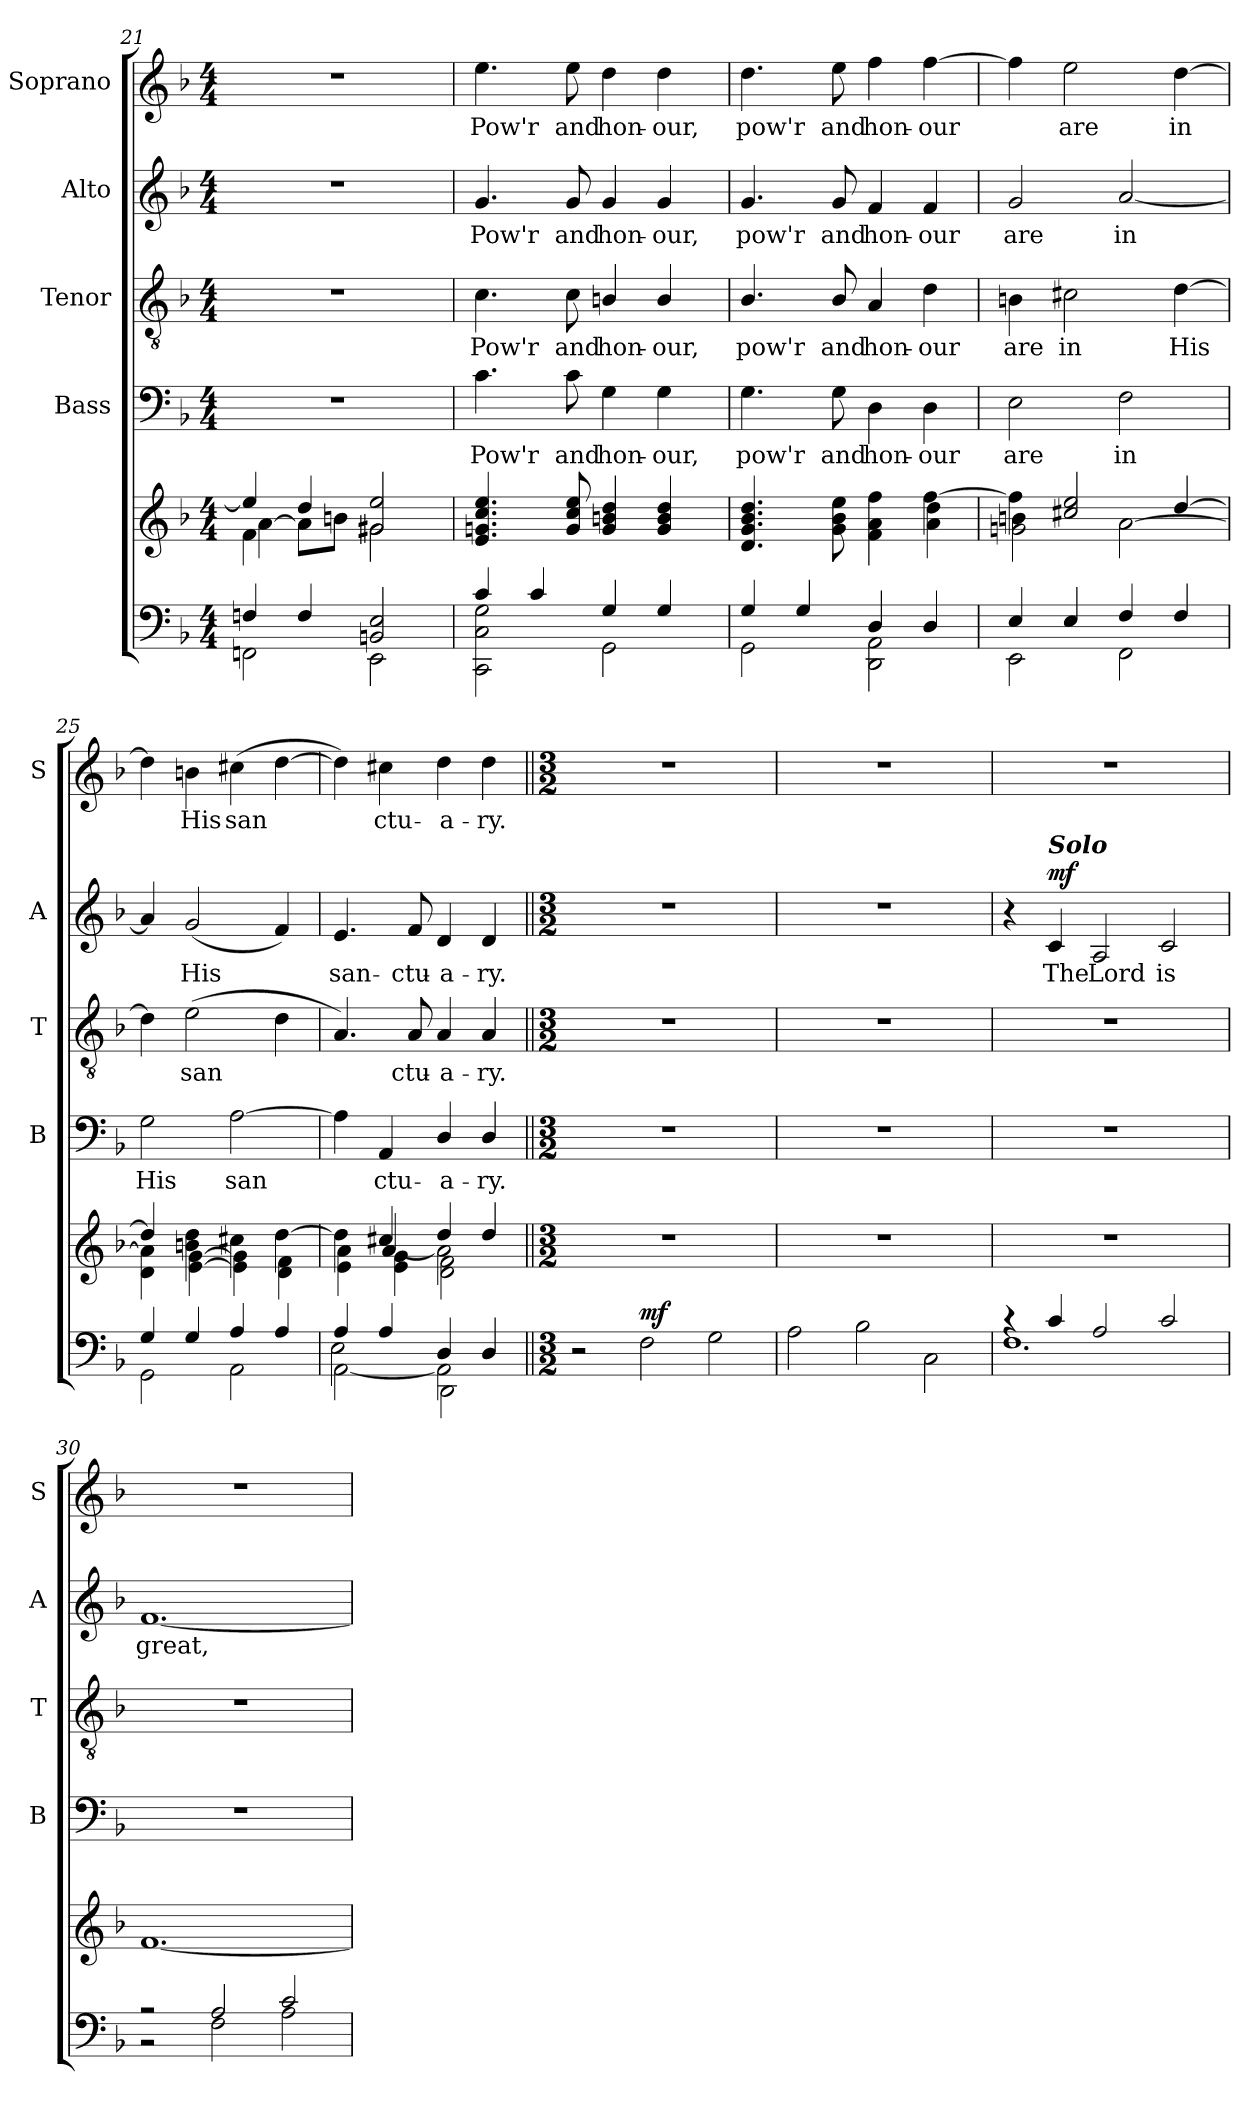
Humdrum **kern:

**kern	**dynam	**kern	**kern	**text	**kern	**text	**kern	**text	**dynam	**kern	**text
*part6	*part6	*part5	*part4	*part4	*part3	*part3	*part2	*part2	*part2	*part1	*part1
*staff6	*staff6	*staff5	*staff4	*staff4	*staff3	*staff3	*staff2	*staff2	*staff2	*staff1	*staff1
*	*	*	*I"Bass	*	*I"Tenor	*	*I"Alto	*	*	*I"Soprano	*
*	*	*	*I'B	*	*I'T	*	*I'A	*	*	*I'S	*
*clefF4	*	*clefG2	*clefF4	*	*clefGv2	*	*clefG2	*	*	*clefG2	*
*k[b-]	*	*k[b-]	*k[b-]	*	*k[b-]	*	*k[b-]	*	*	*k[b-]	*
*F:	*	*F:	*F:	*	*F:	*	*F:	*	*	*F:	*
*M4/4	*	*M4/4	*M4/4	*	*M4/4	*	*M4/4	*	*	*M4/4	*
=21	=21	=21	=21	=21	=21	=21	=21	=21	=21	=21	=21
*^	*	*^	*	*	*	*	*	*	*	*	*
*	*^	*	*	*^	*	*	*	*	*	*	*	*	*
4Fni/	1ryy	2FFni\	.	4ee/]	4f\	[4a\	1r	.	1r	.	1r	.	.	1r	.
4F/	.	.	.	4dd/	4ryy	8a\L]	.	.	.	.	.	.	.	.	.
.	.	.	.	.	.	8bn\J	.	.	.	.	.	.	.	.	.
2BBn/ 2E/	.	2EE\	.	2g#X/ 2ee/	2ryy	2g#X\	.	.	.	.	.	.	.	.	.
=22	=22	=22	=22	=22	=22	=22	=22	=22	=22	=22	=22	=22	=22	=22	=22
!	!	!	!	!	!	!	!	!LO:LY:b	!	!LO:LY:b	!	!LO:LY:b	!	!	!LO:LY:b
4c/	1ryy	2CC\ 2C\ 2G\	.	4.e/ 4.gni/ 4.cc/ 4.ee/	1ryy	4.ryy	4.c\	Pow'r	4.c\	Pow'r	4.g/	Pow'r	.	4.ee\	Pow'r
4c/	.	.	.	.	.	.	.	.	.	.	.	.	.	.	.
!	!	!	!	!	!	!	!	!LO:LY:b	!	!LO:LY:b	!	!LO:LY:b	!	!	!LO:LY:b
.	.	.	.	8g/ 8cc/ 8ee/	.	2ryy	8c\	and	8c\	and	8g/	and	.	8ee\	and
!	!	!	!	!	!	!	!	!LO:LY:b	!	!LO:LY:b	!	!LO:LY:b	!	!	!LO:LY:b
4G/	.	2GG\	.	4g/ 4bn/ 4dd/	.	.	4G\	hon-	4Bn/	hon-	4g/	hon-	.	4dd\	hon-
!	!	!	!	!	!	!	!	!LO:LY:b	!	!LO:LY:b	!	!LO:LY:b	!	!	!LO:LY:b
4G/	.	.	.	4g/ 4b/ 4dd/	.	.	4G\	-our,	4B/	-our,	4g/	-our,	.	4dd\	-our,
.	.	.	.	.	.	8ryy	.	.	.	.	.	.	.	.	.
=23	=23	=23	=23	=23	=23	=23	=23	=23	=23	=23	=23	=23	=23	=23	=23
!	!	!	!	!	!	!	!	!LO:LY:b	!	!LO:LY:b	!	!LO:LY:b	!	!	!LO:LY:b
4G/	1ryy	2GG\	.	4.d/ 4.g/ 4.b-i/ 4.dd/	1ryy	4.ryy	4.G\	pow'r	4.B-i/	pow'r	4.g/	pow'r	.	4.dd\	pow'r
4G/	.	.	.	.	.	.	.	.	.	.	.	.	.	.	.
!	!	!	!	!	!	!	!	!LO:LY:b	!	!LO:LY:b	!	!LO:LY:b	!	!	!LO:LY:b
.	.	.	.	8ryy	.	8g\ 8b-\ 8ee\	8G\	and	8B-/	and	8g/	and	.	8ee\	and
!	!	!	!	!	!	!	!	!LO:LY:b	!	!LO:LY:b	!	!LO:LY:b	!	!	!LO:LY:b
4D/	.	2DD\ 2AA\	.	4ryy	.	4f\ 4a\ 4ff\	4D\	hon-	4A/	hon-	4f/	hon-	.	4ff\	hon-
!	!	!	!	!	!	!	!	!LO:LY:b	!	!LO:LY:b	!	!LO:LY:b	!	!	!LO:LY:b
4D/	.	.	.	[<4ff\	.	4a\ 4dd\	4D\	-our	4d\	-our	4f/	-our	.	[4ff\	-our
=24	=24	=24	=24	=24	=24	=24	=24	=24	=24	=24	=24	=24	=24	=24	=24
!	!	!	!	!	!	!	!	!LO:LY:b	!	!LO:LY:b	!	!LO:LY:b	!	!	!
4E/	1ryy	2EE\	.	4ff\]	4bn\	2gni\	2E\	are	4Bn\	are	2g/	are	.	4ff\]	.
!	!	!	!	!	!	!	!	!	!	!LO:LY:b	!	!	!	!	!LO:LY:b
4E/	.	.	.	2cc#X/ 2ee/	4ryy	.	.	.	2c#X\	in	.	.	.	2ee\	are
!	!	!	!	!	!	!	!	!LO:LY:b	!	!	!	!LO:LY:b	!	!	!
4F/	.	2FF\	.	.	2ryy	[2a\	2F\	in	.	.	[2a/	in	.	.	.
!	!	!	!	!	!	!	!	!	!	!LO:LY:b	!	!	!	!	!LO:LY:b
4F/	.	.	.	[>4dd/	.	.	.	.	[4d\	His	.	.	.	[4dd\	in
!!LO:PB:g=z
=25	=25	=25	=25	=25	=25	=25	=25	=25	=25	=25	=25	=25	=25	=25	=25
!	!	!	!	!	!	!	!	!LO:LY:b	!	!	!	!	!	!	!
4G/	1ryy	2GG\	.	4dd/]	1ryy	4d\ 4a\]	2G\	His	4d\]	.	4a/]	.	.	4dd\]	.
!	!	!	!	!	!	!	!	!	!	!LO:LY:b	!	!LO:LY:b	!	!	!LO:LY:b
4G/	.	.	.	4bn\ 4dd\	.	[4e\ [4g\	.	.	(>2e\	san­	(<2g/	His	.	4bn\	His
!	!	!	!	!	!	!	!	!LO:LY:b	!	!	!	!	!	!	!LO:LY:b
4A/	.	2AA\	.	4cc#X\	.	4e\] 4g\]	[2A\	san­	.	.	.	.	.	(>4cc#X\	san­
4A/	.	.	.	[<4dd\	.	4d\ 4f\	.	.	4d\	.	4f/)	.	.	[4dd\	.
=26	=26	=26	=26	=26	=26	=26	=26	=26	=26	=26	=26	=26	=26	=26	=26
!	!	!	!	!	!	!	!	!	!	!	!	!LO:LY:b	!	!	!
4A/	[<2AA\	2E\	.	4dd\]	4ryy	4e\ 4a\	4A\]	.	4.A/)	.	4.e/	san-	.	4dd\])	.
!	!	!	!	!	!	!	!	!LO:LY:b	!	!	!	!	!	!	!LO:LY:b
4A/	.	.	.	4cc#X/	[>4a/	4e\ 4g\	4AA/	ctu-	.	.	.	.	.	4cc#X\	ctu-
!	!	!	!	!	!	!	!	!	!	!LO:LY:b	!	!LO:LY:b	!	!	!
.	.	.	.	.	.	.	.	.	8A/	ctu-	8f/	-ctu-	.	.	.
!	!	!	!	!	!	!	!	!LO:LY:b	!	!LO:LY:b	!	!LO:LY:b	!	!	!LO:LY:b
4D/	2AA\]	2DD\	.	4dd/	2a\]	2d\ 2f\	4D/	-a-	4A/	-a-	4d/	-a-	.	4dd\	-a-
!	!	!	!	!	!	!	!	!LO:LY:b	!	!LO:LY:b	!	!LO:LY:b	!	!	!LO:LY:b
4D/	.	.	.	4dd/	.	.	4D/	-ry.	4A/	-ry.	4d/	-ry.	.	4dd\	-ry.
*	*	*	*	*v	*v	*v	*	*	*	*	*	*	*	*	*
=27||	=27||	=27||	=27||	=27||	=27||	=27||	=27||	=27||	=27||	=27||	=27||	=27||	=27||
*M3/2	*	*	*	*M3/2	*M3/2	*	*M3/2	*	*M3/2	*	*	*M3/2	*
1ryy	2r	1ryy	.	1.r	1.r	.	1.r	.	1.r	.	.	1.r	.
!	!	!	!LO:DY:a	!	!	!	!	!	!	!	!	!	!
.	2F\	.	mf	.	.	.	.	.	.	.	.	.	.
2ryy	2G\	2ryy	.	.	.	.	.	.	.	.	.	.	.
=28	=28	=28	=28	=28	=28	=28	=28	=28	=28	=28	=28	=28	=28
1ryy	2A\	1ryy	.	1.r	1.r	.	1.r	.	1.r	.	.	1.r	.
.	2B-\	.	.	.	.	.	.	.	.	.	.	.	.
2ryy	2C\	2ryy	.	.	.	.	.	.	.	.	.	.	.
=29	=29	=29	=29	=29	=29	=29	=29	=29	=29	=29	=29	=29	=29
4rc	1.F	1ryy	.	1.r	1.r	.	1.r	.	4r	.	.	1.r	.
!	!	!	!	!	!	!	!	!	!LO:TX:a:Bi:t=Solo	!	!	!	!
!	!	!	!	!	!	!	!	!	!	!LO:LY:b	!LO:DY:b	!	!
4c/	.	.	.	.	.	.	.	.	4c/	The	mf	.	.
!	!	!	!	!	!	!	!	!	!	!LO:LY:b	!	!	!
2A/	.	.	.	.	.	.	.	.	2A/	Lord	.	.	.
!	!	!	!	!	!	!	!	!	!	!LO:LY:b	!	!	!
2c/	.	2ryy	.	.	.	.	.	.	2c/	is	.	.	.
=30	=30	=30	=30	=30	=30	=30	=30	=30	=30	=30	=30	=30	=30
*	*	*	*	*^	*	*	*	*	*	*	*	*	*
*	*	*	*	*	*^	*	*	*	*	*	*	*	*	*
!	!	!	!	!	!	!	!	!	!	!	!	!LO:LY:b	!	!	!
2r	2r	1ryy	.	[1.f	1ryy	1ryy	1.r	.	1.r	.	[1.f	great,	.	1.r	.
2A/	2F\	.	.	.	.	.	.	.	.	.	.	.	.	.	.
2c/	2A\	2ryy	.	.	2ryy	2ryy	.	.	.	.	.	.	.	.	.
*v	*v	*v	*	*	*	*	*	*	*	*	*	*	*	*	*
*	*	*v	*v	*v	*	*	*	*	*	*	*	*	*
=	=	=	=	=	=	=	=	=	=	=	=
*-	*-	*-	*-	*-	*-	*-	*-	*-	*-	*-	*-
